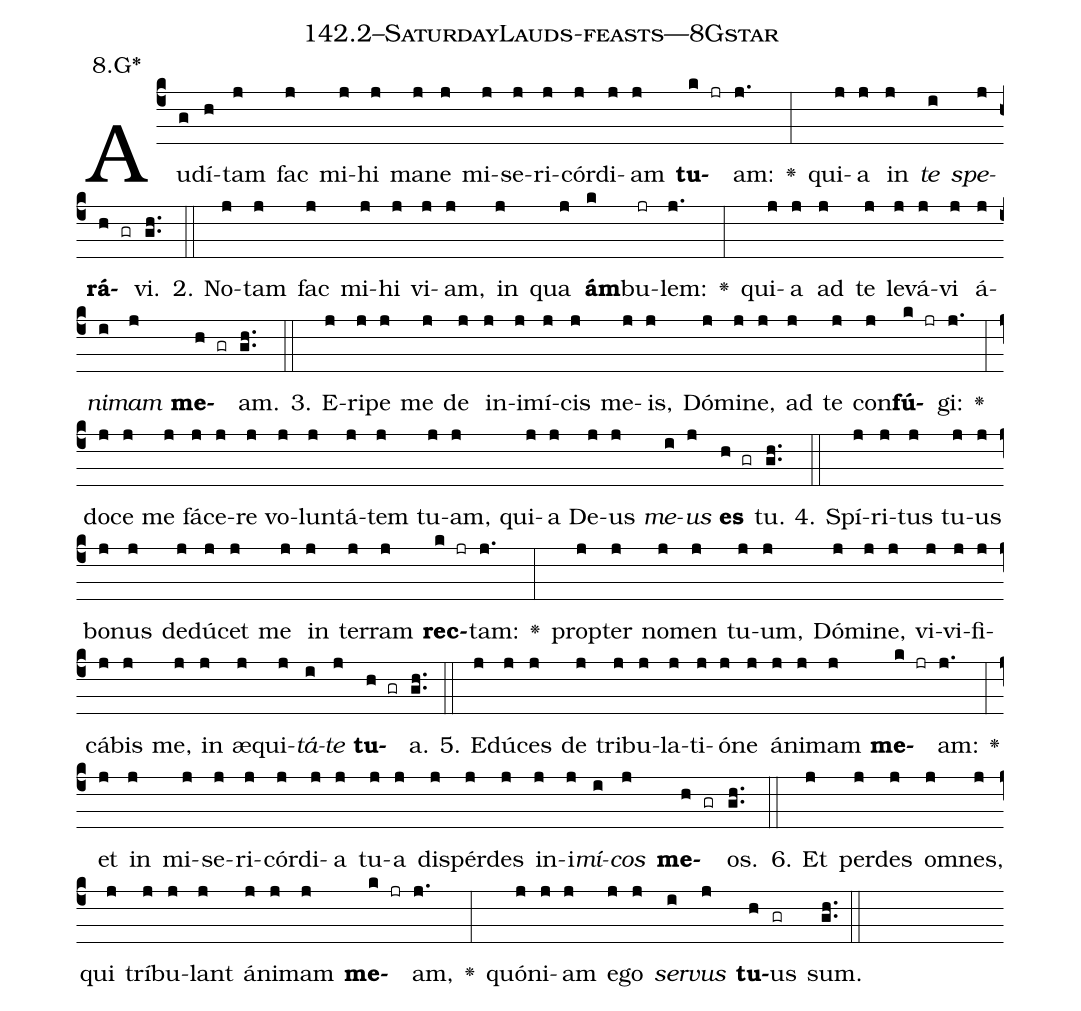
name: 142.2--SaturdayLauds-feasts---8Gstar;
annotation: 8.G*;
%%
(c4)Au(g)dí(h)tam(j) fac(j) mi(j)hi(j) ma(j)ne(j) mi(j)se(j)ri(j)cór(j)di(j)am(j) <b>tu</b>(k jr)am:(j.) <v>\greheightstar</v>(:) qui(j)a(j) in(j) <i>te</i>(i) <i>spe</i>(j)<b>rá</b>(h gr)vi.(gh..) (::)
2. No(j)tam(j) fac(j) mi(j)hi(j) vi(j)am,(j) in(j) qua(j) <b>ám</b>(k)bu(jr)lem:(j.) <v>\greheightstar</v>(:) qui(j)a(j) ad(j) te(j) le(j)vá(j)vi(j) á(j)<i>ni</i>(i)<i>mam</i>(j) <b>me</b>(h gr)am.(gh..) (::)
3. E(j)ri(j)pe(j) me(j) de(j) in(j)i(j)mí(j)cis(j) me(j)is,(j) Dó(j)mi(j)ne,(j) ad(j) te(j) con(j)<b>fú</b>(k jr)gi:(j.) <v>\greheightstar</v>(:) do(j)ce(j) me(j) fá(j)ce(j)re(j) vo(j)lun(j)tá(j)tem(j) tu(j)am,(j) qui(j)a(j) De(j)us(j) <i>me</i>(i)<i>us</i>(j) <b>es</b>(h gr) tu.(gh..) (::)
4. Spí(j)ri(j)tus(j) tu(j)us(j) bo(j)nus(j) de(j)dú(j)cet(j) me(j) in(j) ter(j)ram(j) <b>rec</b>(k jr)tam:(j.) <v>\greheightstar</v>(:) prop(j)ter(j) no(j)men(j) tu(j)um,(j) Dó(j)mi(j)ne,(j) vi(j)vi(j)fi(j)cá(j)bis(j) me,(j) in(j) æ(j)qui(j)<i>tá</i>(i)<i>te</i>(j) <b>tu</b>(h gr)a.(gh..) (::)
5. E(j)dú(j)ces(j) de(j) tri(j)bu(j)la(j)ti(j)ó(j)ne(j) á(j)ni(j)mam(j) <b>me</b>(k jr)am:(j.) <v>\greheightstar</v>(:) et(j) in(j) mi(j)se(j)ri(j)cór(j)di(j)a(j) tu(j)a(j) dis(j)pér(j)des(j) in(j)i(j)<i>mí</i>(i)<i>cos</i>(j) <b>me</b>(h gr)os.(gh..) (::)
6. Et(j) per(j)des(j) om(j)nes,(j) qui(j) trí(j)bu(j)lant(j) á(j)ni(j)mam(j) <b>me</b>(k jr)am,(j.) <v>\greheightstar</v>(:) quón(j)i(j)am(j) e(j)go(j) <i>ser</i>(i)<i>vus</i>(j) <b>tu</b>(h)us(gr) sum.(gh..) (::)
